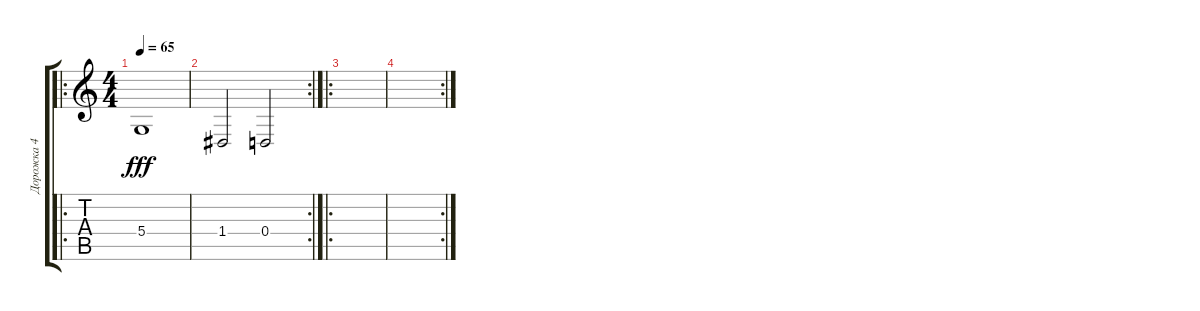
\track ("Дорожка 4" "Дорожка 4") {instrument synthvoice}
\staff {score tabs}
\tuning (E4 B3 G3 D3 A2 E2) {hide}
\ro
\ts (4 4)
\tempo 65
\clef g2
\ks c
5.4.1{dy fff} |
\rc 2
1.4.2 0.4.2 |
\ro
|
\rc 2
